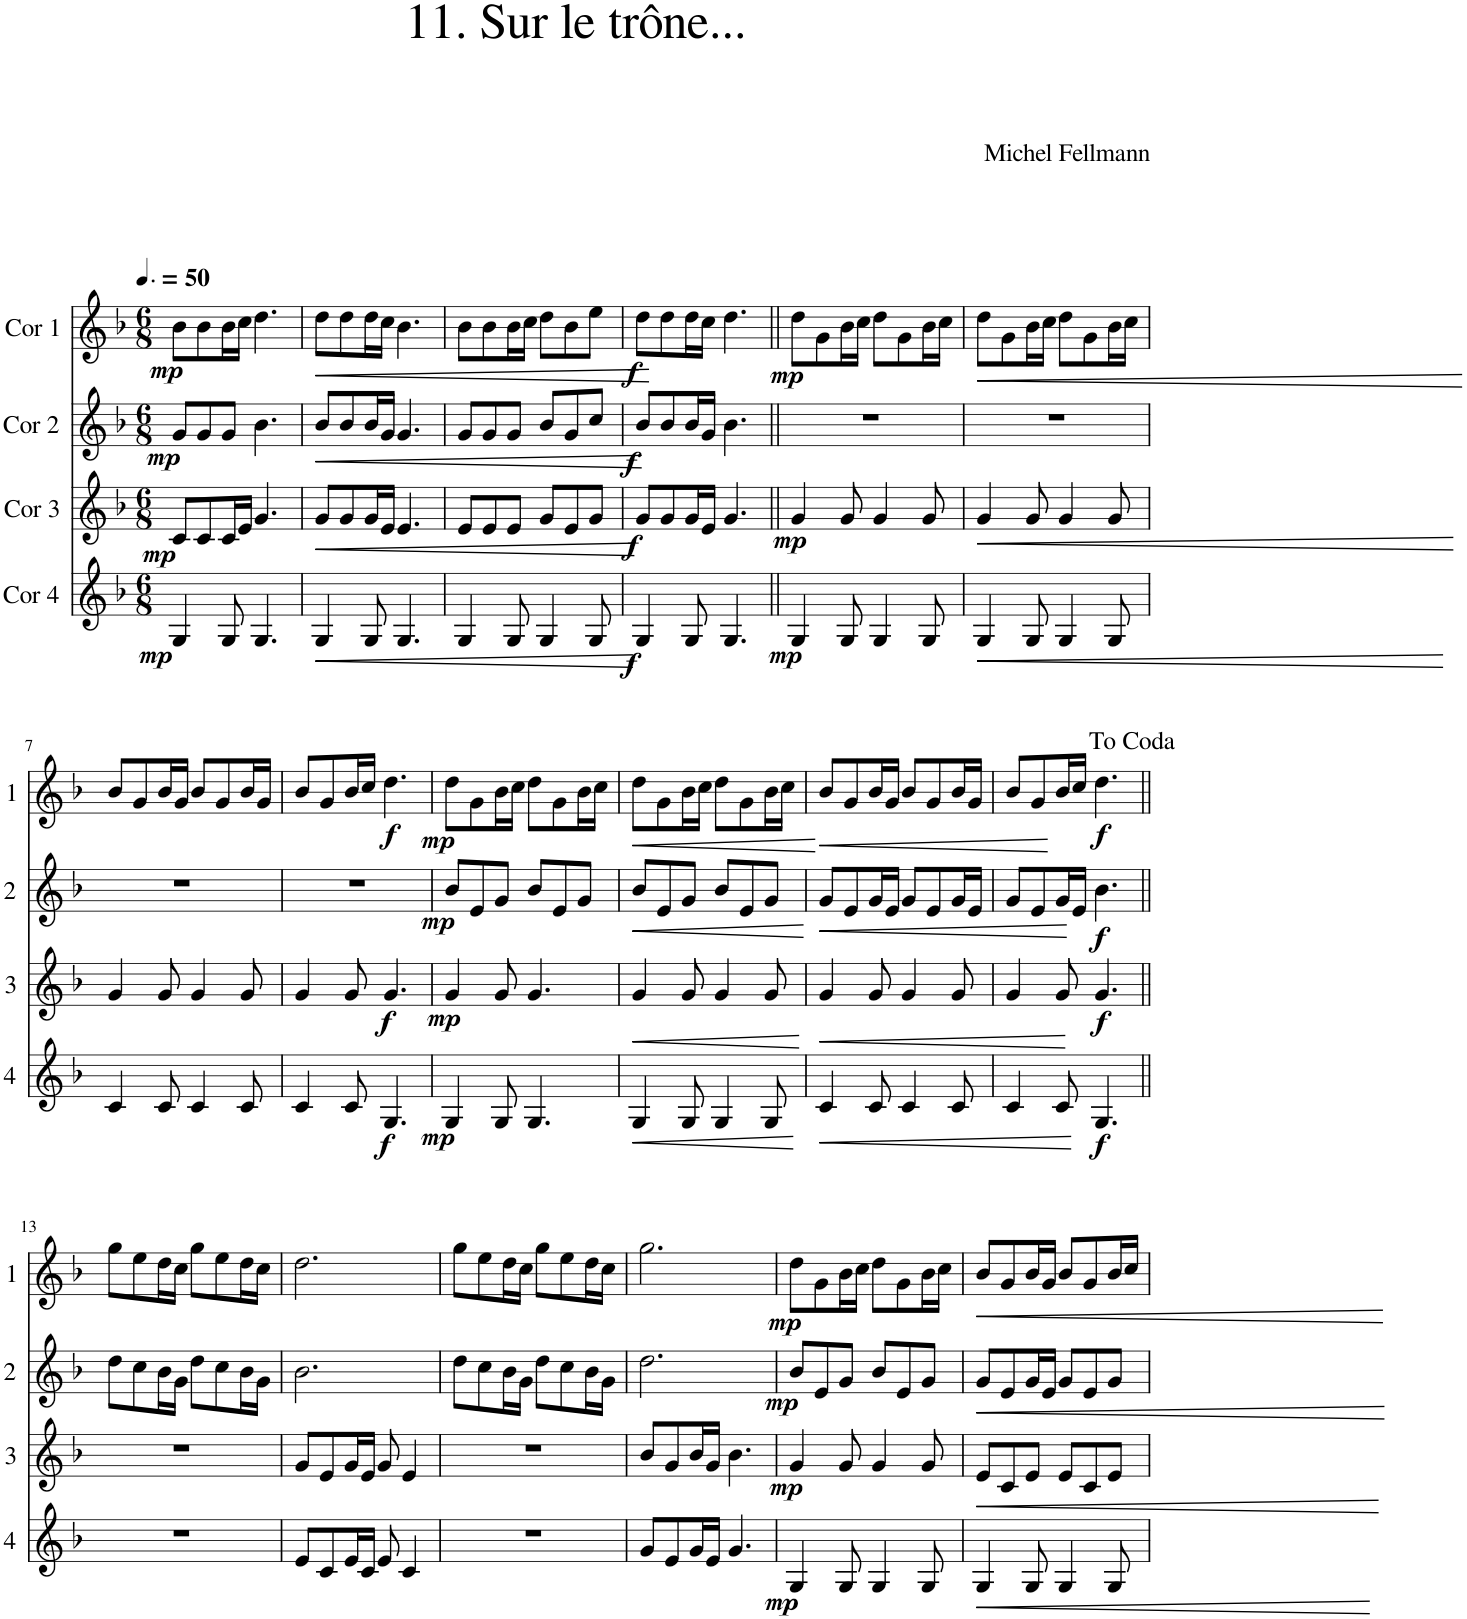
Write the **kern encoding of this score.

**kern	**dynam	**kern	**dynam	**kern	**dynam	**kern	**dynam
*part4	*part4	*part3	*part3	*part2	*part2	*part1	*part1
*staff4	*staff4	*staff3	*staff3	*staff2	*staff2	*staff1	*staff1
*I"Cor 4	*	*I"Cor 3	*	*I"Cor 2	*	*I"Cor 1	*
*clefG2	*	*clefG2	*	*clefG2	*	*clefG2	*
*Trd4c7	*	*Trd4c7	*	*Trd4c7	*	*Trd4c7	*
*k[b-]	*	*k[b-]	*	*k[b-]	*	*k[b-]	*
*M6/8	*	*M6/8	*	*M6/8	*	*M6/8	*
*MM75	*	*MM75	*	*MM75	*	*MM75	*
=1	=1	=1	=1	=1	=1	=1	=1
!	!LO:DY:b	!	!LO:DY:b	!	!LO:DY:b	!	!LO:DY:b
4G/	mp	8c/L	mp	8g/L	mp	8b-\L	mp
.	.	8c/	.	8g/	.	8b-\	.
8G/	.	16c/L	.	8g/J	.	16b-\L	.
.	.	16e/JJ	.	.	.	16cc\JJ	.
4.G/	.	4.g/	.	4.b-\	.	4.dd\	.
=2	=2	=2	=2	=2	=2	=2	=2
!	!LO:HP:b	!	!LO:HP:b	!	!LO:HP:b	!	!LO:HP:b
4G/	<	8g/L	<	8b-/L	<	8dd\L	<
.	.	8g/	.	8b-/	.	8dd\	.
8G/	.	16g/L	.	16b-/L	.	16dd\L	.
.	.	16e/JJ	.	16g/JJ	.	16cc\JJ	.
4.G/	.	4.e/	.	4.g/	.	4.b-\	.
.	[	.	[	.	[	.	[
=3	=3	=3	=3	=3	=3	=3	=3
4G/	.	8e/L	.	8g/L	.	8b-\L	.
.	.	8e/	.	8g/	.	8b-\	.
8G/	.	8e/J	.	8g/J	.	16b-\L	.
.	.	.	.	.	.	16cc\JJ	.
4G/	.	8g/L	.	8b-/L	.	8dd\L	.
.	.	8e/	.	8g/	.	8b-\	.
8G/	.	8g/J	.	8cc/J	.	8ee\J	.
=4	=4	=4	=4	=4	=4	=4	=4
!	!LO:DY:b	!	!LO:DY:b	!	!LO:DY:b	!	!LO:DY:b
4G/	f	8g/L	f	8b-/L	f	8dd\L	f
.	.	8g/	.	8b-/	.	8dd\	.
8G/	.	16g/L	.	16b-/L	.	16dd\L	.
.	.	16e/JJ	.	16g/JJ	.	16cc\JJ	.
4.G/	.	4.g/	.	4.b-\	.	4.dd\	.
=5||	=5||	=5||	=5||	=5||	=5||	=5||	=5||
!	!LO:DY:b	!	!LO:DY:b	!	!	!	!LO:DY:b
4G/	mp	4g/	mp	2.r	.	8dd\L	mp
.	.	.	.	.	.	8g\	.
8G/	.	8g/	.	.	.	16b-\L	.
.	.	.	.	.	.	16cc\JJ	.
4G/	.	4g/	.	.	.	8dd\L	.
.	.	.	.	.	.	8g\	.
8G/	.	8g/	.	.	.	16b-\L	.
.	.	.	.	.	.	16cc\JJ	.
=6	=6	=6	=6	=6	=6	=6	=6
!	!LO:HP:b	!	!LO:HP:b	!	!	!	!LO:HP:b
4G/	<	4g/	<	2.r	.	8dd\L	<
.	.	.	.	.	.	8g\	.
8G/	.	8g/	.	.	.	16b-\L	.
.	.	.	.	.	.	16cc\JJ	.
4G/	.	4g/	.	.	.	8dd\L	.
.	.	.	.	.	.	8g\	.
8G/	.	8g/	.	.	.	16b-\L	.
.	.	.	.	.	.	16cc\JJ	.
.	[	.	[	.	.	.	[
!!LO:LB:g=z
=7	=7	=7	=7	=7	=7	=7	=7
4c/	.	4g/	.	2.r	.	8b-/L	.
.	.	.	.	.	.	8g/	.
8c/	.	8g/	.	.	.	16b-/L	.
.	.	.	.	.	.	16g/JJ	.
4c/	.	4g/	.	.	.	8b-/L	.
.	.	.	.	.	.	8g/	.
8c/	.	8g/	.	.	.	16b-/L	.
.	.	.	.	.	.	16g/JJ	.
=8	=8	=8	=8	=8	=8	=8	=8
4c/	.	4g/	.	2.r	.	8b-/L	.
.	.	.	.	.	.	8g/	.
8c/	.	8g/	.	.	.	16b-/L	.
.	.	.	.	.	.	16cc/JJ	.
!	!LO:DY:b	!	!LO:DY:b	!	!	!	!LO:DY:b
4.G/	f	4.g/	f	.	.	4.dd\	f
=9	=9	=9	=9	=9	=9	=9	=9
!	!LO:DY:b	!	!LO:DY:b	!	!LO:DY:b	!	!LO:DY:b
4G/	mp	4g/	mp	8b-/L	mp	8dd\L	mp
.	.	.	.	8e/	.	8g\	.
8G/	.	8g/	.	8g/J	.	16b-\L	.
.	.	.	.	.	.	16cc\JJ	.
4.G/	.	4.g/	.	8b-/L	.	8dd\L	.
.	.	.	.	8e/	.	8g\	.
.	.	.	.	8g/J	.	16b-\L	.
.	.	.	.	.	.	16cc\JJ	.
=10	=10	=10	=10	=10	=10	=10	=10
!	!LO:HP:b	!	!LO:HP:b	!	!LO:HP:b	!	!LO:HP:b
4G/	<	4g/	<	8b-/L	<	8dd\L	<
.	.	.	.	8e/	.	8g\	.
8G/	.	8g/	.	8g/J	.	16b-\L	.
.	.	.	.	.	.	16cc\JJ	.
4G/	.	4g/	.	8b-/L	.	8dd\L	.
.	.	.	.	8e/	.	8g\	.
8G/	.	8g/	.	8g/J	.	16b-\L	.
.	.	.	.	.	.	16cc\JJ	.
.	[	.	[	.	[	.	[
=11	=11	=11	=11	=11	=11	=11	=11
!	!LO:HP:b	!	!LO:HP:b	!	!LO:HP:b	!	!LO:HP:b
4c/	<	4g/	<	8g/L	<	8b-/L	<
.	.	.	.	8e/	.	8g/	.
8c/	.	8g/	.	16g/L	.	16b-/L	.
.	.	.	.	16e/JJ	.	16g/JJ	.
4c/	.	4g/	.	8g/L	.	8b-/L	.
.	.	.	.	8e/	.	8g/	.
8c/	.	8g/	.	16g/L	.	16b-/L	.
.	.	.	.	16e/JJ	.	16g/JJ	.
.	[	.	[	.	[	.	[
=12	=12	=12	=12	=12	=12	=12	=12
4c/	.	4g/	.	8g/L	.	8b-/L	.
.	.	.	.	8e/	.	8g/	.
8c/	.	8g/	.	16g/L	.	16b-/L	.
.	.	.	.	16e/JJ	.	16cc/JJ	.
!	!LO:DY:b	!	!LO:DY:b	!	!LO:DY:b	!	!LO:DY:b
4.G/	f	4.g/	f	4.b-\	f	4.dd\	f
!!LO:LB:g=z
=13||	=13||	=13||	=13||	=13||	=13||	=13||	=13||
2.r	.	2.r	.	8dd\L	.	8gg\L	.
.	.	.	.	8cc\	.	8ee\	.
.	.	.	.	16b-\L	.	16dd\L	.
.	.	.	.	16g\JJ	.	16cc\JJ	.
.	.	.	.	8dd\L	.	8gg\L	.
.	.	.	.	8cc\	.	8ee\	.
.	.	.	.	16b-\L	.	16dd\L	.
.	.	.	.	16g\JJ	.	16cc\JJ	.
=14	=14	=14	=14	=14	=14	=14	=14
8e/L	.	8g/L	.	2.b-\	.	2.dd\	.
8c/	.	8e/	.	.	.	.	.
16e/L	.	16g/L	.	.	.	.	.
16c/JJ	.	16e/JJ	.	.	.	.	.
8e/	.	8g/	.	.	.	.	.
4c/	.	4e/	.	.	.	.	.
=15	=15	=15	=15	=15	=15	=15	=15
2.r	.	2.r	.	8dd\L	.	8gg\L	.
.	.	.	.	8cc\	.	8ee\	.
.	.	.	.	16b-\L	.	16dd\L	.
.	.	.	.	16g\JJ	.	16cc\JJ	.
.	.	.	.	8dd\L	.	8gg\L	.
.	.	.	.	8cc\	.	8ee\	.
.	.	.	.	16b-\L	.	16dd\L	.
.	.	.	.	16g\JJ	.	16cc\JJ	.
=16	=16	=16	=16	=16	=16	=16	=16
8g/L	.	8b-/L	.	2.dd\	.	2.gg\	.
8e/	.	8g/	.	.	.	.	.
16g/L	.	16b-/L	.	.	.	.	.
16e/JJ	.	16g/JJ	.	.	.	.	.
4.g/	.	4.b-\	.	.	.	.	.
=17	=17	=17	=17	=17	=17	=17	=17
!	!LO:DY:b	!	!LO:DY:b	!	!LO:DY:b	!	!LO:DY:b
4G/	mp	4g/	mp	8b-/L	mp	8dd\L	mp
.	.	.	.	8e/	.	8g\	.
8G/	.	8g/	.	8g/J	.	16b-\L	.
.	.	.	.	.	.	16cc\JJ	.
4G/	.	4g/	.	8b-/L	.	8dd\L	.
.	.	.	.	8e/	.	8g\	.
8G/	.	8g/	.	8g/J	.	16b-\L	.
.	.	.	.	.	.	16cc\JJ	.
=18	=18	=18	=18	=18	=18	=18	=18
!	!LO:HP:b	!	!LO:HP:b	!	!LO:HP:b	!	!LO:HP:b
4G/	<	8e/L	<	8g/L	<	8b-/L	<
.	.	8c/	.	8e/	.	8g/	.
8G/	.	8e/J	.	16g/L	.	16b-/L	.
.	.	.	.	16e/JJ	.	16g/JJ	.
4G/	.	8e/L	.	8g/L	.	8b-/L	.
.	.	8c/	.	8e/	.	8g/	.
8G/	.	8e/J	.	8g/J	.	16b-/L	.
.	.	.	.	.	.	16cc/JJ	.
.	[	.	[	.	[	.	[
=	=	=	=	=	=	=	=
*-	*-	*-	*-	*-	*-	*-	*-
